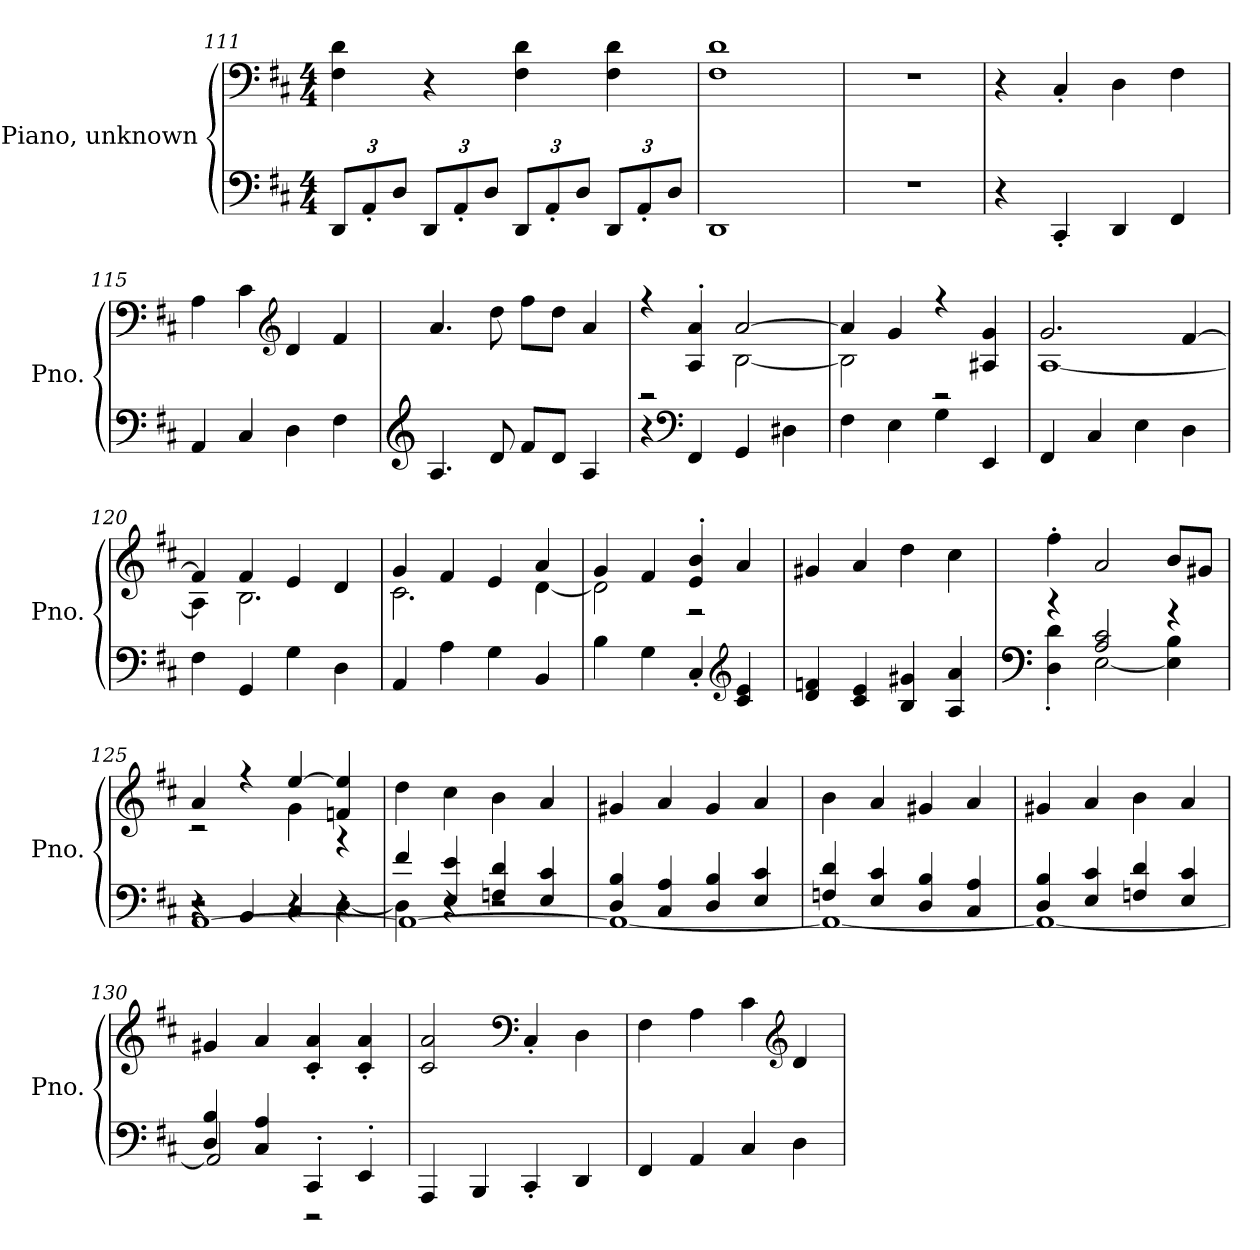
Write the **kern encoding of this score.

**kern	**kern
*part1	*part1
*staff2	*staff1
*I"Piano, unknown	*
*I'Pno.	*
*clefF4	*clefF4
*k[f#c#]	*k[f#c#]
*M4/4	*M4/4
*Xbrackettup	*
=111	=111
12DD/L	4F#\ 4d\
12AA'/	.
12D/J	.
12DD/L	4r
12AA'/	.
12D/J	.
12DD/L	4F#\ 4d\
12AA'/	.
12D/J	.
12DD/L	4F#\ 4d\
12AA'/	.
12D/J	.
=112	=112
1DD	1F# 1d
=113	=113
1r	1r
!!LO:LB:g=z
=114	=114
4r	4r
4CC#'/	4C#'/
4DD/	4D\
4FF#/	4F#\
=115	=115
4AA/	4A\
4C#/	4c#\
*	*clefG2
4D\	4d/
4F#\	4f#/
=116	=116
*clefG2	*
4.A/	4.a/
8d/	8dd\
8f#/L	8ff#\L
8d/J	8dd\J
4A/	4a/
=117	=117
*	*^
4r	4r	2r
*clefF4	*	*
4FF#/	4A/' 4a/'	.
4GG/	[2a/	[2B\
4D#X\	.	.
=118	=118	=118
4F#\	4a/]	2B\]
4E\	4g/	.
4G\	4r	2r
4EE/	4A#X/ 4g/	.
=119	=119	=119
4FF#/	2.g/	[1A
4C#/	.	.
4E\	.	.
4D\	[4f#/	.
!!LO:LB:g=z	!!
=120	=120	=120
4F#\	4f#/]	4A\]
4GG/	4f#/	2.B\
4G\	4e/	.
4D\	4d/	.
=121	=121	=121
4AA/	4g/	2.c#\
4A\	4f#/	.
4G\	4e/	.
4BB/	4a/	[4d\
=122	=122	=122
4B\	4g/	2d\]
4G\	4f#/	.
4C#'/	4e/' 4b/'	2r
*clefG2	*	*
4c#/ 4e/	4a/	.
*	*v	*v
=123	=123
4d/ 4fn/	4g#X/
4c#/ 4e/	4a/
4B/ 4g#X/	4dd\
4A/ 4a/	4cc#\
=124	=124
*clefF4	*
*^	*
4r	4D\' 4d\'	4ff#'\
2A/ 2c#/	[2E\	2a/
4r	4E\] 4B\	8b/L
.	.	8g#X/J
=125	=125	=125
*	*^	*^
4r	2r	[1AA	4a/	2r
4BB/	.	.	4r	.
4C#/	4r	.	[4ee/	4g\
4r	[4D\	.	4fn/ 4ee/]	4r
*	*	*	*v	*v
!!LO:LB:g=z
=126	=126	=126	=126
4f#/	4D\]	1AA_	4dd\
4E/ 4e/	4r	.	4cc#\
4Fn/ 4d/	2r	.	4b\
4E/ 4c#/	.	.	4a/
*	*v	*v	*
=127	=127	=127
4D/ 4B/	1AA_	4g#X/
4C#/ 4A/	.	4a/
4D/ 4B/	.	4g#/
4E/ 4c#/	.	4a/
=128	=128	=128
4Fn/ 4d/	1AA_	4b\
4E/ 4c#/	.	4a/
4D/ 4B/	.	4g#X/
4C#/ 4A/	.	4a/
=129	=129	=129
4D/ 4B/	1AA_	4g#X/
4E/ 4c#/	.	4a/
4Fn/ 4d/	.	4b\
4E/ 4c#/	.	4a/
=130	=130	=130
4D/ 4B/	2AA/]	4g#X/
4C#/ 4A/	.	4a/
4CC#'/	2r	4c#/' 4a/'
4EE'/	.	4c#/' 4a/'
*v	*v	*
=131	=131
4AAA/	2c#/ 2a/
4BBB/	.
*	*clefF4
4CC#'/	4C#'/
4DD/	4D\
!!LO:PB:g=z
=132	=132
4FF#/	4F#\
4AA/	4A\
4C#/	4c#\
*	*clefG2
4D\	4d/
=	=
*-	*-
